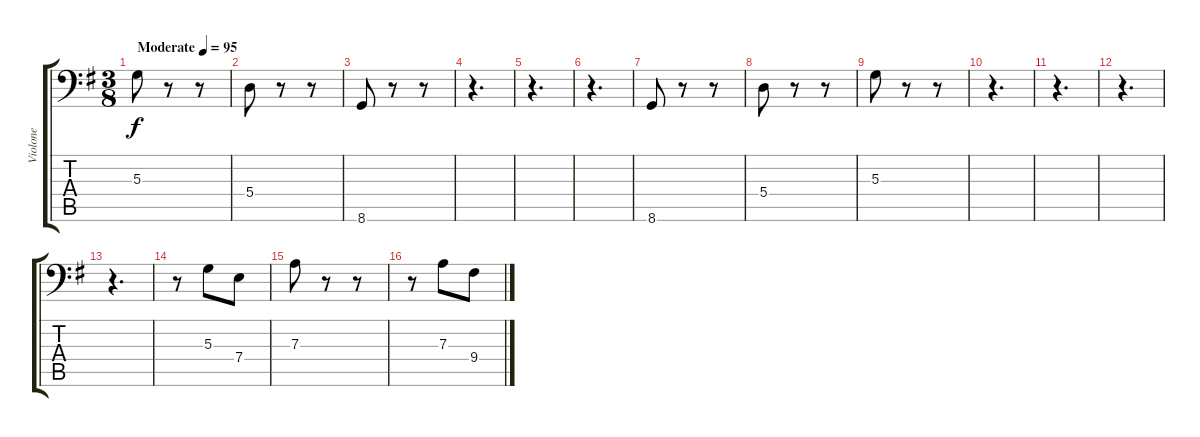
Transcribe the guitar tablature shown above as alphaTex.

\track ("Violone" "Violone") {instrument contrabass}
\staff {score tabs}
\tuning (C3 G2 D2 A1 E1 B0) {hide}
\ts (3 8)
\tempo (95 "Moderate")
\clef f4
\ks g
5.3.8{dy f instrument contrabass} r.8 r.8 |
5.4.8 r.8 r.8 |
8.6.8 r.8 r.8 |
r.4{d} |
r.4{d} |
r.4{d} |
8.6.8 r.8 r.8 |
5.4.8 r.8 r.8 |
5.3.8 r.8 r.8 |
r.4{d} |
r.4{d} |
r.4{d} |
r.4{d} |
r.8 5.3.8{beam merge} 7.4.8 |
7.3.8 r.8 r.8 |
r.8 7.3.8{beam merge} 9.4.8
